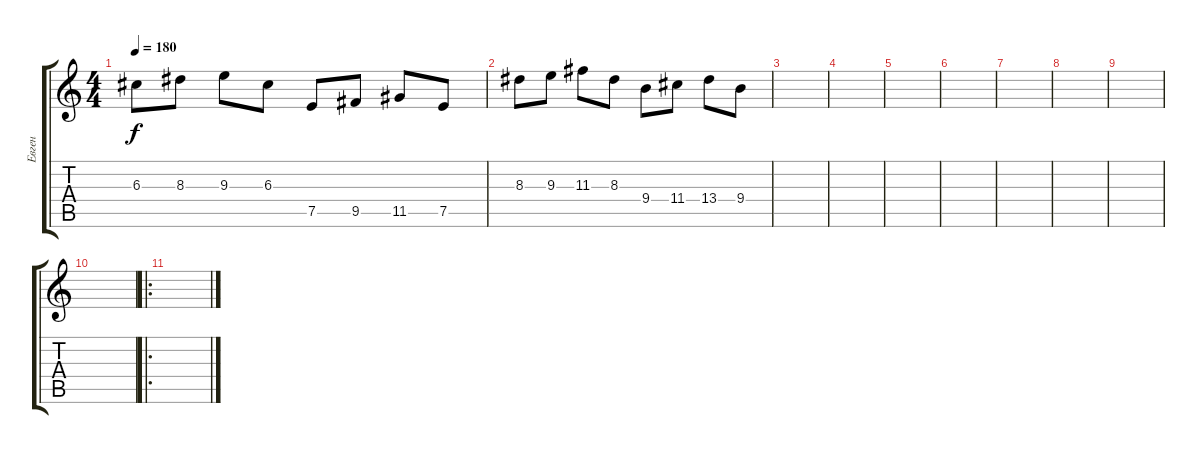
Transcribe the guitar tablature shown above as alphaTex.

\track ("Евген" "Евген") {instrument distortionguitar}
\staff {score tabs}
\tuning (E4 B3 G3 D3 A2 E2) {hide}
\ts (4 4)
\tempo 180
\clef g2
\ks c
6.3.8{dy f} 8.3.8 9.3.8 6.3.8 7.5.8 9.5.8 11.5.8 7.5.8 |
8.3.8 9.3.8 11.3.8 8.3.8 9.4.8 11.4.8 13.4.8 9.4.8 |
|
|
|
|
|
|
|
|
\ro
